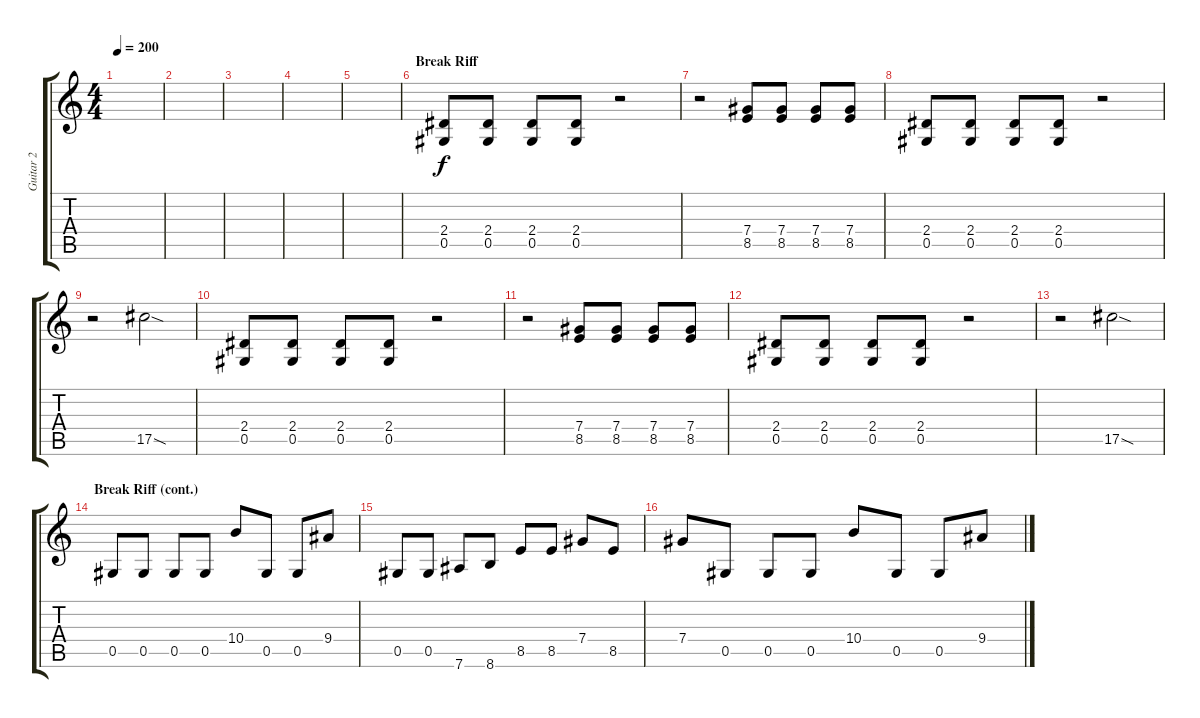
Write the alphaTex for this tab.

\track ("Guitar 2" "Guitar 2") {instrument distortionguitar}
\staff {score tabs}
\tuning (Eb4 Bb3 Gb3 Db3 Ab2 Eb2) {hide}
\ts (4 4)
\tempo 200
\clef g2
\ks c
|
|
|
|
|
\section ("" "Break Riff")
(2.4 0.5).8 (2.4 0.5).8 (2.4 0.5).8 (2.4 0.5).8 r.2 |
r.2 (7.4 8.5).8 (7.4 8.5).8 (7.4 8.5).8 (7.4 8.5).8 |
(2.4 0.5).8 (2.4 0.5).8 (2.4 0.5).8 (2.4 0.5).8 r.2 |
r.2 17.5{sod}.2 |
(2.4 0.5).8 (2.4 0.5).8 (2.4 0.5).8 (2.4 0.5).8 r.2 |
r.2 (7.4 8.5).8 (7.4 8.5).8 (7.4 8.5).8 (7.4 8.5).8 |
(2.4 0.5).8 (2.4 0.5).8 (2.4 0.5).8 (2.4 0.5).8 r.2 |
r.2 17.5{sod}.2 |
\section ("" "Break Riff (cont.)")
0.5.8 0.5.8 0.5.8 0.5.8 10.4.8 0.5.8 0.5.8 9.4.8 |
0.5.8 0.5.8 7.6.8 8.6.8 8.5.8 8.5.8 7.4.8 8.5.8 |
7.4.8 0.5.8 0.5.8 0.5.8 10.4.8 0.5.8 0.5.8 9.4.8
